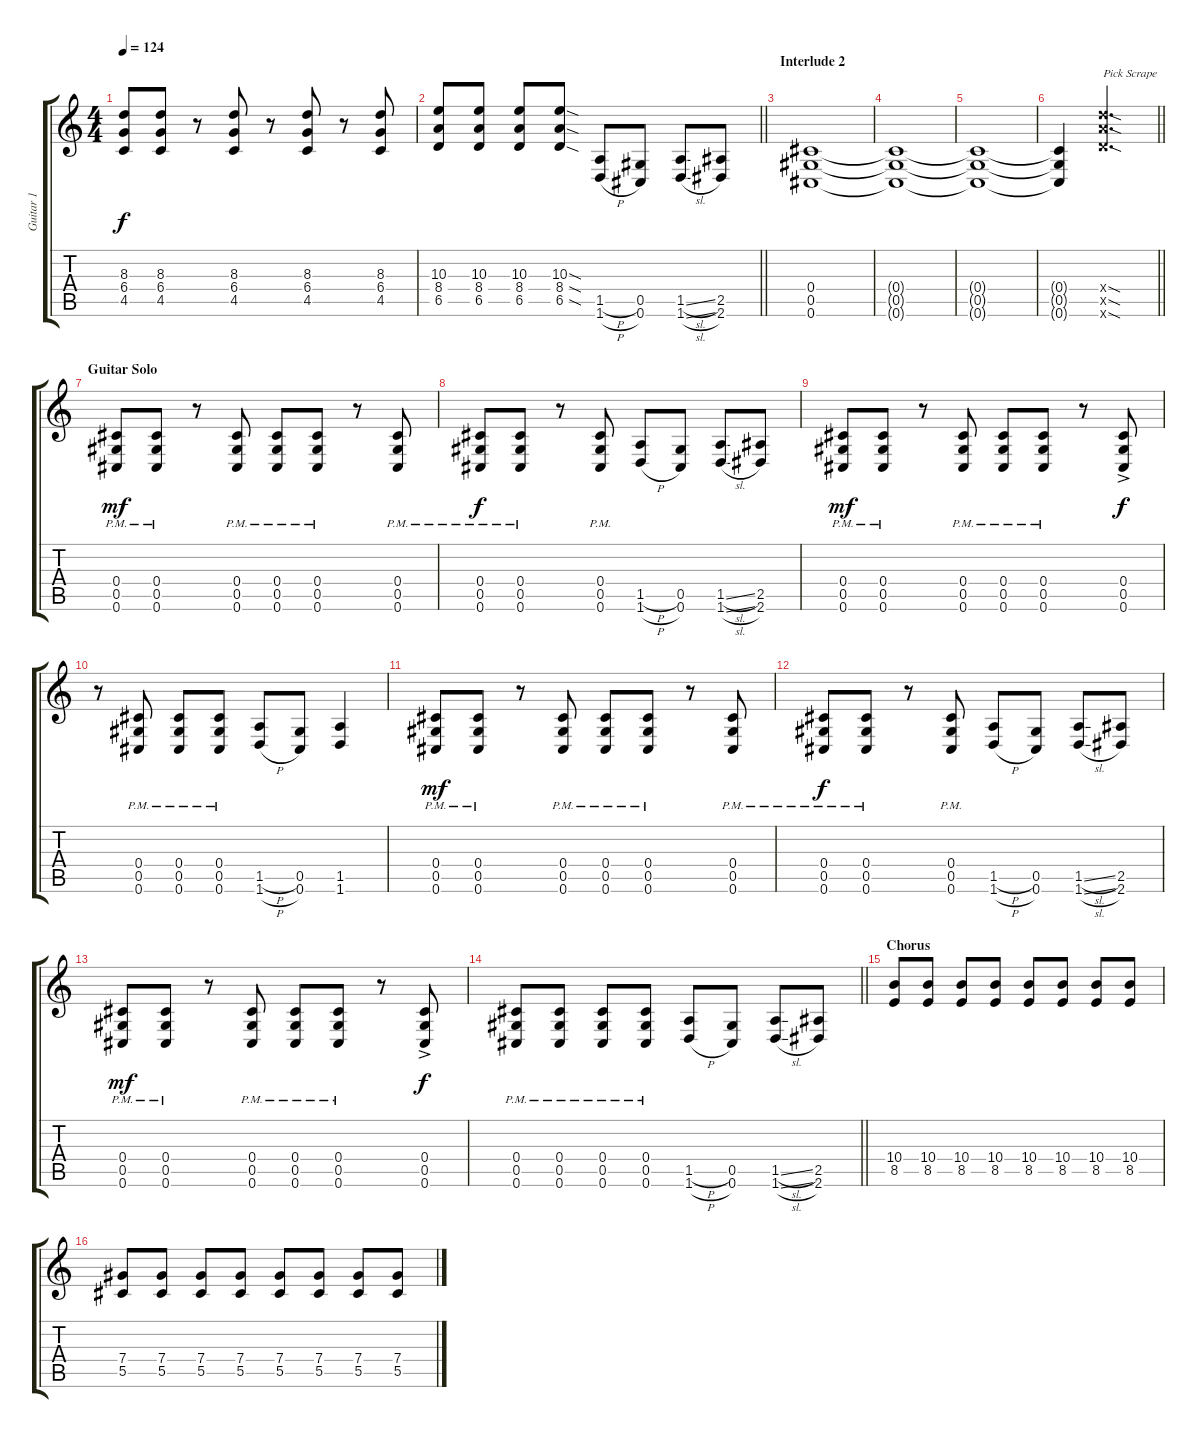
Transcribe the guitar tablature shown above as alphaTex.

\track ("Guitar 1" "Guitar 1") {instrument distortionguitar}
\staff {score tabs}
\tuning (Eb4 Bb3 Gb3 Db3 Ab2 Db2) {hide}
\ts (4 4)
\tempo 124
\clef g2
\ks c
(8.3 6.4 4.5).8{dy f} (8.3 6.4 4.5).8 r.8 (8.3 6.4 4.5).8 r.8 (8.3 6.4 4.5).8 r.8 (8.3 6.4 4.5).8 |
\barLineRight lightlight
(10.3 8.4 6.5).8 (10.3 8.4 6.5).8 (10.3 8.4 6.5).8 (10.3{sod} 8.4{sod} 6.5{sod}).8 (1.5{h} 1.6{h}).8 (0.5 0.6).8 (1.5{sl} 1.6{sl}).8 (2.5 2.6).8 |
\section ("" "Interlude 2")
(0.4 0.5 0.6).1 |
(0.4{t} 0.5{t} 0.6{t}).1 |
(0.4{t} 0.5{t} 0.6{t}).1 |
\barLineRight lightlight
(0.4{t} 0.5{t} 0.6{t}).4 (13.4{sod x} 13.5{sod x} 13.6{sod x}).2{d txt "Pick Scrape"} |
\section ("" "Guitar Solo")
(0.4{pm} 0.5{pm} 0.6{pm}).8{dy mf} (0.4{pm} 0.5{pm} 0.6{pm}).8 r.8 (0.4{pm} 0.5{pm} 0.6{pm}).8 (0.4{pm} 0.5{pm} 0.6{pm}).8 (0.4{pm} 0.5{pm} 0.6{pm}).8 r.8 (0.4{pm} 0.5{pm} 0.6{pm}).8 |
(0.4{pm} 0.5{pm} 0.6{pm}).8{dy f} (0.4{pm} 0.5{pm} 0.6{pm}).8 r.8 (0.4{pm} 0.5{pm} 0.6{pm}).8 (1.5{h} 1.6{h}).8 (0.5 0.6).8 (1.5{sl} 1.6{sl}).8 (2.5 2.6).8 |
(0.4{pm} 0.5{pm} 0.6{pm}).8{dy mf} (0.4{pm} 0.5{pm} 0.6{pm}).8 r.8 (0.4{pm} 0.5{pm} 0.6{pm}).8 (0.4{pm} 0.5{pm} 0.6{pm}).8 (0.4{pm} 0.5{pm} 0.6{pm}).8 r.8 (0.4{ac} 0.5{ac} 0.6{ac}).8{dy f} |
r.8 (0.4{pm} 0.5{pm} 0.6{pm}).8 (0.4{pm} 0.5{pm} 0.6{pm}).8 (0.4{pm} 0.5{pm} 0.6{pm}).8 (1.5{h} 1.6{h}).8 (0.5 0.6).8 (1.5 1.6).4 |
(0.4{pm} 0.5{pm} 0.6{pm}).8{dy mf} (0.4{pm} 0.5{pm} 0.6{pm}).8 r.8 (0.4{pm} 0.5{pm} 0.6{pm}).8 (0.4{pm} 0.5{pm} 0.6{pm}).8 (0.4{pm} 0.5{pm} 0.6{pm}).8 r.8 (0.4{pm} 0.5{pm} 0.6{pm}).8 |
(0.4{pm} 0.5{pm} 0.6{pm}).8{dy f} (0.4{pm} 0.5{pm} 0.6{pm}).8 r.8 (0.4{pm} 0.5{pm} 0.6{pm}).8 (1.5{h} 1.6{h}).8 (0.5 0.6).8 (1.5{sl} 1.6{sl}).8 (2.5 2.6).8 |
(0.4{pm} 0.5{pm} 0.6{pm}).8{dy mf} (0.4{pm} 0.5{pm} 0.6{pm}).8 r.8 (0.4{pm} 0.5{pm} 0.6{pm}).8 (0.4{pm} 0.5{pm} 0.6{pm}).8 (0.4{pm} 0.5{pm} 0.6{pm}).8 r.8 (0.4{ac} 0.5{ac} 0.6{ac}).8{dy f} |
\barLineRight lightlight
(0.4{pm} 0.5{pm} 0.6{pm}).8 (0.4{pm} 0.5{pm} 0.6{pm}).8 (0.4{pm} 0.5{pm} 0.6{pm}).8 (0.4{pm} 0.5{pm} 0.6{pm}).8 (1.5{h} 1.6{h}).8 (0.5 0.6).8 (1.5{sl} 1.6{sl}).8 (2.5 2.6).8 |
\section ("" "Chorus")
(10.4 8.5).8 (10.4 8.5).8 (10.4 8.5).8 (10.4 8.5).8 (10.4 8.5).8 (10.4 8.5).8 (10.4 8.5).8 (10.4 8.5).8 |
(7.4 5.5).8 (7.4 5.5).8 (7.4 5.5).8 (7.4 5.5).8 (7.4 5.5).8 (7.4 5.5).8 (7.4 5.5).8 (7.4 5.5).8
